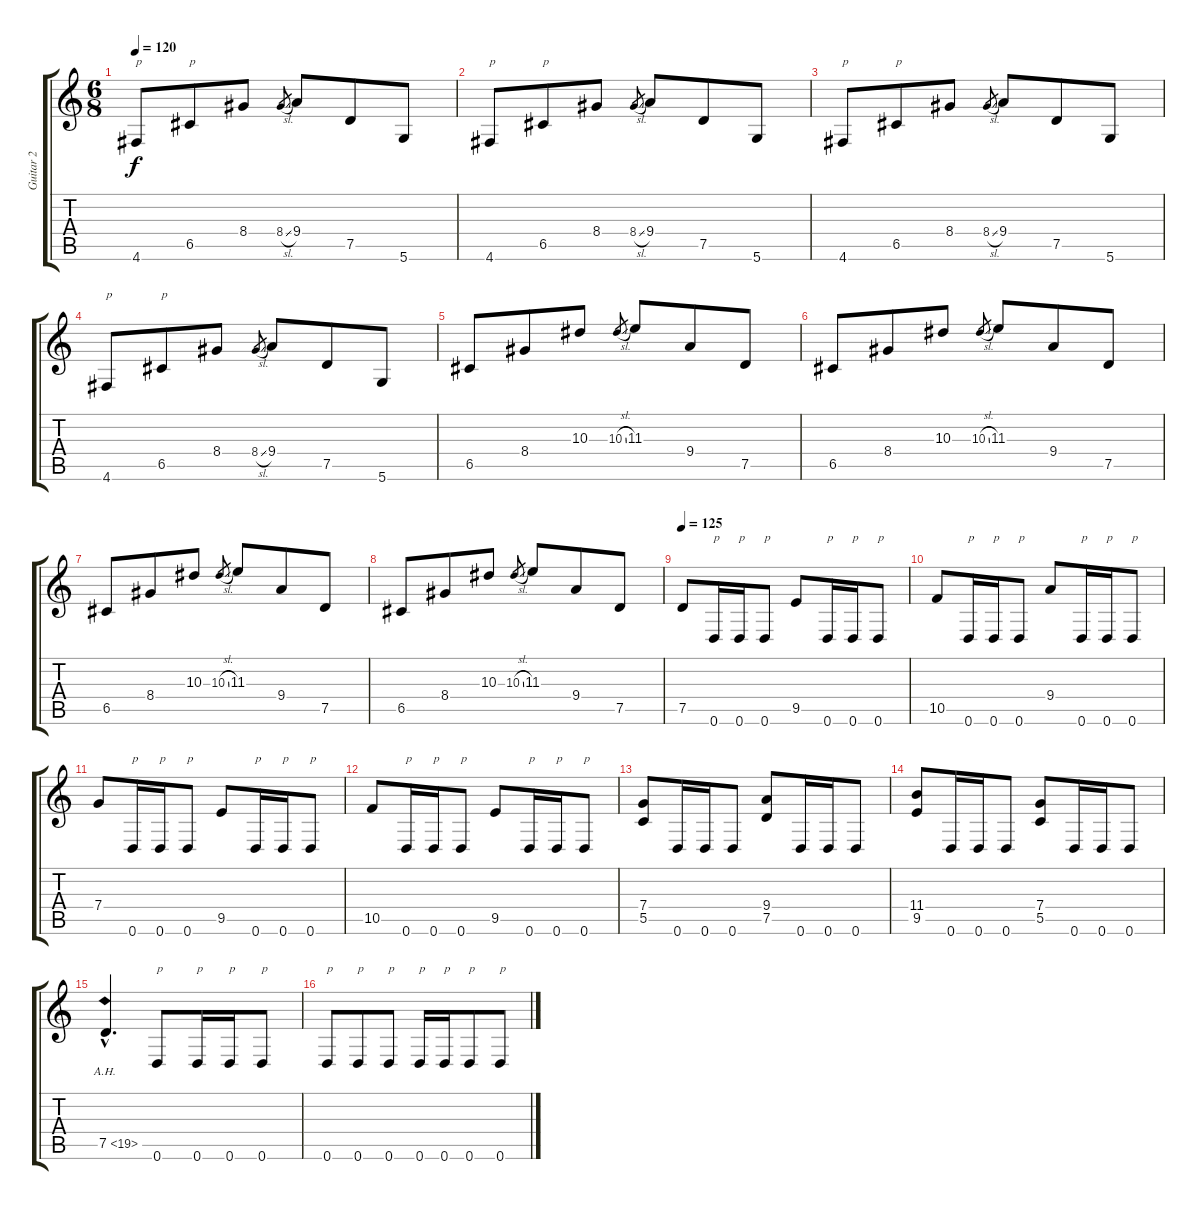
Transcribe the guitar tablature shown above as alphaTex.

\track ("Guitar 2" "Guitar 2") {instrument distortionguitar}
\staff {score tabs}
\tuning (D4 A3 F3 C3 G2 D2) {hide}
\ts (6 8)
\tempo 120
\clef g2
\ks c
4.6.8{txt "p" dy f} 6.5.8{txt "p"} 8.4.8 8.4{sl}.8{gr} 9.4.8 7.5.8 5.6.8 |
4.6.8{txt "p"} 6.5.8{txt "p"} 8.4.8 8.4{sl}.8{gr} 9.4.8 7.5.8 5.6.8 |
4.6.8{txt "p"} 6.5.8{txt "p"} 8.4.8 8.4{sl}.8{gr} 9.4.8 7.5.8 5.6.8 |
4.6.8{txt "p"} 6.5.8{txt "p"} 8.4.8 8.4{sl}.8{gr} 9.4.8 7.5.8 5.6.8 |
6.5.8 8.4.8 10.3.8 10.3{sl}.8{gr} 11.3.8 9.4.8 7.5.8 |
6.5.8 8.4.8 10.3.8 10.3{sl}.8{gr} 11.3.8 9.4.8 7.5.8 |
6.5.8 8.4.8 10.3.8 10.3{sl}.8{gr} 11.3.8 9.4.8 7.5.8 |
6.5.8 8.4.8 10.3.8 10.3{sl}.8{gr} 11.3.8 9.4.8 7.5.8 |
\tempo 125
7.5.8 0.6.16{txt "p"} 0.6.16{txt "p"} 0.6.8{txt "p"} 9.5.8 0.6.16{txt "p"} 0.6.16{txt "p"} 0.6.8{txt "p"} |
10.5.8 0.6.16{txt "p"} 0.6.16{txt "p"} 0.6.8{txt "p"} 9.4.8 0.6.16{txt "p"} 0.6.16{txt "p"} 0.6.8{txt "p"} |
7.4.8 0.6.16{txt "p"} 0.6.16{txt "p"} 0.6.8{txt "p"} 9.5.8 0.6.16{txt "p"} 0.6.16{txt "p"} 0.6.8{txt "p"} |
10.5.8 0.6.16{txt "p"} 0.6.16{txt "p"} 0.6.8{txt "p"} 9.5.8 0.6.16{txt "p"} 0.6.16{txt "p"} 0.6.8{txt "p"} |
(7.4 5.5).8 0.6.16 0.6.16 0.6.8 (9.4 7.5).8 0.6.16 0.6.16 0.6.8 |
(11.4 9.5).8 0.6.16 0.6.16 0.6.8 (7.4 5.5).8 0.6.16 0.6.16 0.6.8 |
7.5{ah 12 hac}.4{d} 0.6.8{txt "p"} 0.6.16{txt "p"} 0.6.16{txt "p"} 0.6.8{txt "p"} |
0.6.8{txt "p"} 0.6.8{txt "p"} 0.6.8{txt "p"} 0.6.16{txt "p"} 0.6.16{txt "p"} 0.6.8{txt "p"} 0.6.8{txt "p"}
